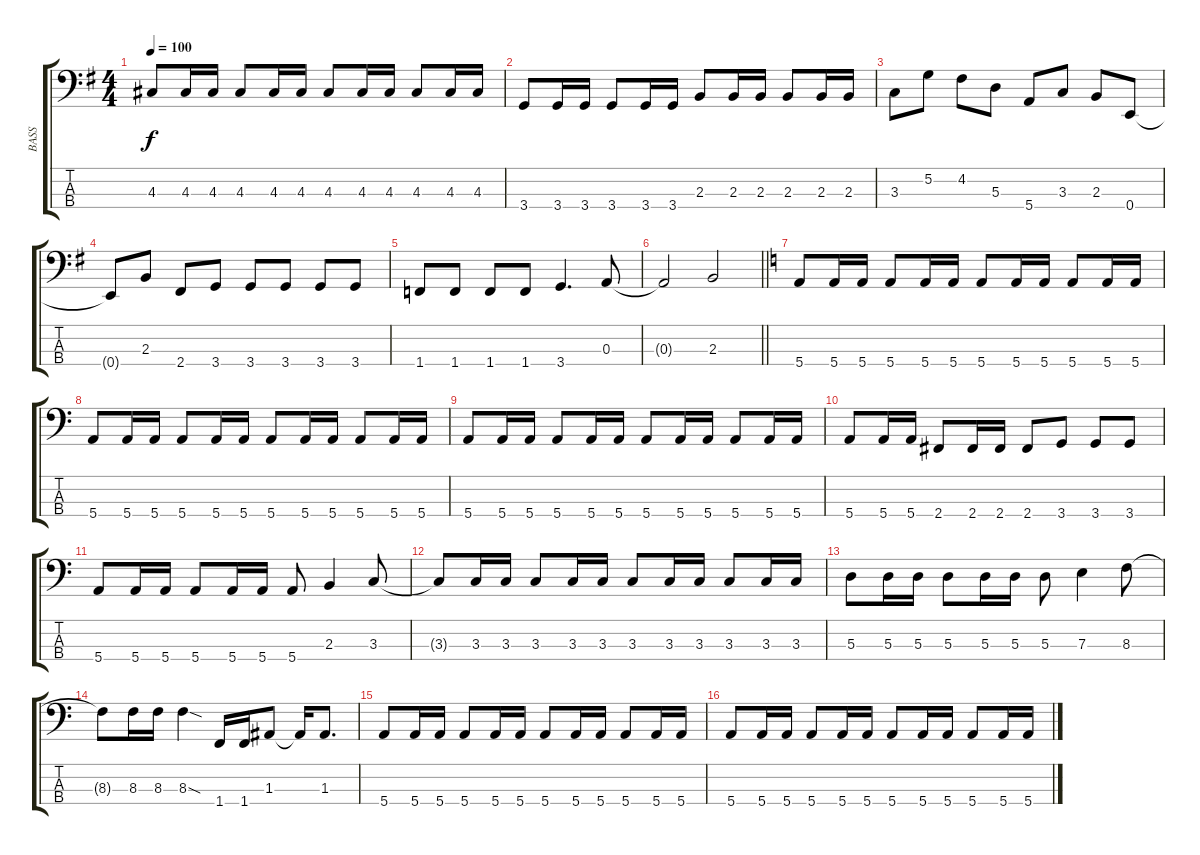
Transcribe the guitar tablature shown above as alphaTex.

\track ("BASS" "BASS") {instrument electricbassfinger}
\staff {score tabs}
\tuning (G2 D2 A1 E1) {hide}
\ts (4 4)
\tempo 100
\clef f4
\ks eminor
4.3.8{dy f} 4.3.16 4.3.16 4.3.8 4.3.16 4.3.16 4.3.8 4.3.16 4.3.16 4.3.8 4.3.16 4.3.16 |
3.4.8 3.4.16 3.4.16 3.4.8 3.4.16 3.4.16 2.3.8 2.3.16 2.3.16 2.3.8 2.3.16 2.3.16 |
3.3.8 5.2.8 4.2.8 5.3.8 5.4.8 3.3.8 2.3.8 0.4.8 |
0.4{t}.8 2.3.8 2.4.8 3.4.8 3.4.8 3.4.8 3.4.8 3.4.8 |
1.4.8 1.4.8 1.4.8 1.4.8 3.4.4{d} 0.3.8 |
\barLineRight lightlight
0.3{t}.2 2.3.2 |
\ks c
5.4.8 5.4.16 5.4.16 5.4.8 5.4.16 5.4.16 5.4.8 5.4.16 5.4.16 5.4.8 5.4.16 5.4.16 |
5.4.8 5.4.16 5.4.16 5.4.8 5.4.16 5.4.16 5.4.8 5.4.16 5.4.16 5.4.8 5.4.16 5.4.16 |
5.4.8 5.4.16 5.4.16 5.4.8 5.4.16 5.4.16 5.4.8 5.4.16 5.4.16 5.4.8 5.4.16 5.4.16 |
5.4.8 5.4.16 5.4.16 2.4.8 2.4.16 2.4.16 2.4.8 3.4.8 3.4.8 3.4.8 |
5.4.8 5.4.16 5.4.16 5.4.8 5.4.16 5.4.16 5.4.8 2.3.4 3.3.8 |
3.3{t}.8 3.3.16 3.3.16 3.3.8 3.3.16 3.3.16 3.3.8 3.3.16 3.3.16 3.3.8 3.3.16 3.3.16 |
5.3.8 5.3.16 5.3.16 5.3.8 5.3.16 5.3.16 5.3.8 7.3.4 8.3.8 |
8.3{t}.8 8.3.16 8.3.16 8.3{sod}.4 1.4.16 1.4.16 1.3.8 1.3{t}.16 1.3.8{d} |
5.4.8 5.4.16 5.4.16 5.4.8 5.4.16 5.4.16 5.4.8 5.4.16 5.4.16 5.4.8 5.4.16 5.4.16 |
5.4.8 5.4.16 5.4.16 5.4.8 5.4.16 5.4.16 5.4.8 5.4.16 5.4.16 5.4.8 5.4.16 5.4.16
